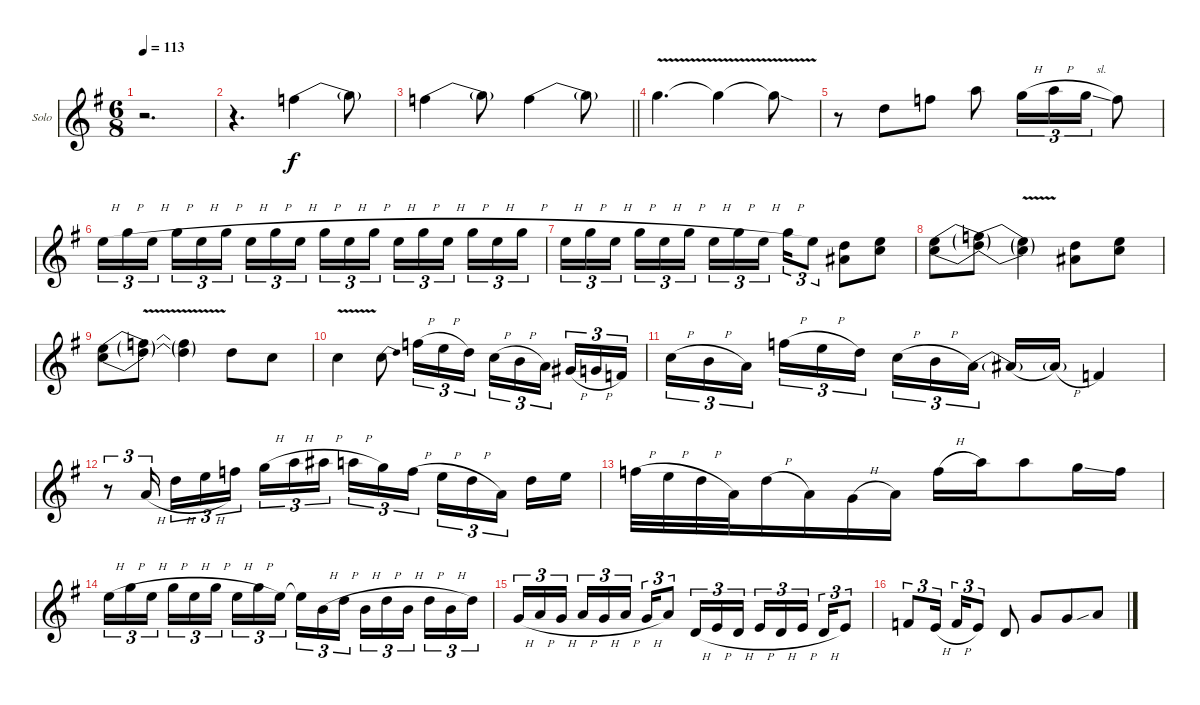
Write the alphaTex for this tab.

\bracketExtendMode groupsimilarinstruments
\firstSystemTrackNameOrientation horizontal
\otherSystemsTrackNameOrientation horizontal
\track ("Solo" "Solo") {instrument distortionguitar}
\staff {score}
\tuning (D4 A3 F3 C3 G2 D2)
\ts (6 8)
\tempo 113
\clef g2
\ks g
r.2{d dy f} |
r.4{d} 8.2{be (bend 0 0 60 4)}.4 8.2{be (hold 0 4 60 4) t}.8 |
\barLineRight lightlight
8.2{be (bend 0 0 60 4)}.4 8.2{be (hold 0 4 60 4) t}.8 8.2{be (bend 0 0 60 4)}.4 8.2{be (hold 0 4 60 4) t}.8 |
10.2{v}.4{d} 10.2{v t}.4 10.2{v sod t}.8 |
r.8 5.2.8 8.2.8 7.1.8 5.1{h}.16{tu (3 2)} 7.1{h}.16{tu (3 2)} 5.1{sl}.16{tu (3 2)} 3.1.8 |
2.1{h}.16{tu (3 2)} 5.1{h}.16{tu (3 2)} 2.1{h}.16{tu (3 2)} 5.1{h}.16{tu (3 2)} 2.1{h}.16{tu (3 2)} 5.1{h}.16{tu (3 2)} 2.1{h}.16{tu (3 2)} 5.1{h}.16{tu (3 2)} 2.1{h}.16{tu (3 2)} 5.1{h}.16{tu (3 2)} 2.1{h}.16{tu (3 2)} 5.1{h}.16{tu (3 2)} 2.1{h}.16{tu (3 2)} 5.1{h}.16{tu (3 2)} 2.1{h}.16{tu (3 2)} 5.1{h}.16{tu (3 2)} 2.1{h}.16{tu (3 2)} 5.1{h}.16{tu (3 2)} |
2.1{h}.16{tu (3 2)} 5.1{h}.16{tu (3 2)} 2.1{h}.16{tu (3 2)} 5.1{h}.16{tu (3 2)} 2.1{h}.16{tu (3 2)} 5.1{h}.16{tu (3 2)} 2.1{h}.16{tu (3 2)} 5.1{h}.16{tu (3 2)} 2.1{h}.16{tu (3 2)} 5.1{h}.16{tu (3 2)} 2.1.8{tu (3 2)} (5.2 5.3).8 (7.2 7.3).8 |
(7.2{be (bend 0 0 60 2)} 7.3{be (bend 0 0 60 4)}).8 (7.2{be (release 0 2 60 0) t} 7.3{be (release 0 4 60 0) t}).8 (7.2{v t} 7.3{v t}).4 (5.2 5.3).8 (7.2 7.3).8 |
(7.2{be (bend 0 0 60 2)} 7.3{be (bend 0 0 60 4)}).8 (7.2{v t} 7.3{v t}).8 (7.2{v t} 7.3{v t}).4 5.2.8 7.3.8 |
7.3{v}.4 7.3{be (bend 0 0 60 4)}.8 8.2{h}.16{tu (3 2)} 7.2{h}.16{tu (3 2)} 5.2.16{tu (3 2)} 7.3{h}.16{tu (3 2)} 6.3{h}.16{tu (3 2)} 4.3.16{tu (3 2)} 8.4{h}.16{tu (3 2)} 7.4{h}.16{tu (3 2)} 5.4.16{tu (3 2)} |
7.3{h}.16{tu (3 2)} 6.3{h}.16{tu (3 2)} 4.3.16{tu (3 2)} 8.2{h}.16{tu (3 2)} 7.2{h}.16{tu (3 2)} 5.2.16{tu (3 2)} 7.3{h}.16{tu (3 2)} 6.3{h}.16{tu (3 2)} 4.3{be (bend 0 0 60 2)}.16{tu (3 2)} 4.3{be (hold 0 2 60 2) t}.16 4.3{h t}.16 0.3.4 |
r.8{tu (3 2)} 0.2{h}.16{tu (3 2)} 5.2{h}.16{tu (3 2)} 7.2{h}.16{tu (3 2)} 8.2.16{tu (3 2)} 5.1{h}.16{tu (3 2)} 7.1{h}.16{tu (3 2)} 8.1{h}.16{tu (3 2)} 7.1{h}.16{tu (3 2)} 5.1.16{tu (3 2)} 8.2{h}.16{tu (3 2)} 7.2{h}.16{tu (3 2)} 5.2{h}.16{tu (3 2)} 0.2.16{tu (3 2)} 5.2.16 7.2.16 |
8.2{h}.32 7.2{h}.32 5.2{h}.32 0.2.32 5.2{h}.16 0.2.16 2.3{h}.16 4.3.16 3.1{h}.16 7.1.16 7.1.8 5.1{ss}.16 3.1.16 |
2.1{h}.16{tu (3 2)} 5.1{h}.16{tu (3 2)} 2.1{h}.16{tu (3 2)} 5.1{h}.16{tu (3 2)} 2.1{h}.16{tu (3 2)} 5.1{h}.16{tu (3 2)} 2.1{h}.16{tu (3 2)} 5.1{h}.16{tu (3 2)} 2.1.16{tu (3 2)} 2.1{t}.16{tu (3 2)} 2.2{h}.16{tu (3 2)} 5.2{h}.16{tu (3 2)} 2.2{h}.16{tu (3 2)} 5.2{h}.16{tu (3 2)} 2.2{h}.16{tu (3 2)} 5.2{h}.16{tu (3 2)} 2.2{h}.16{tu (3 2)} 5.2.16{tu (3 2)} |
2.3{h}.16{tu (3 2)} 4.3{h}.16{tu (3 2)} 2.3{h}.16{tu (3 2)} 4.3{h}.16{tu (3 2)} 2.3{h}.16{tu (3 2)} 4.3{h}.16{tu (3 2)} 2.3{h}.16{tu (3 2)} 4.3.8{tu (3 2)} 2.4{h}.16{tu (3 2)} 4.4{h}.16{tu (3 2)} 2.4{h}.16{tu (3 2)} 4.4{h}.16{tu (3 2)} 2.4{h}.16{tu (3 2)} 4.4{h}.16{tu (3 2)} 2.4{h}.16{tu (3 2)} 4.4.8{tu (3 2)} |
5.4.8{tu (3 2)} 4.4{h}.16{tu (3 2)} 5.4{h}.16{tu (3 2)} 4.4.8{tu (3 2)} 7.5.8 7.4.8 7.4.8 9.4{sib}.8
